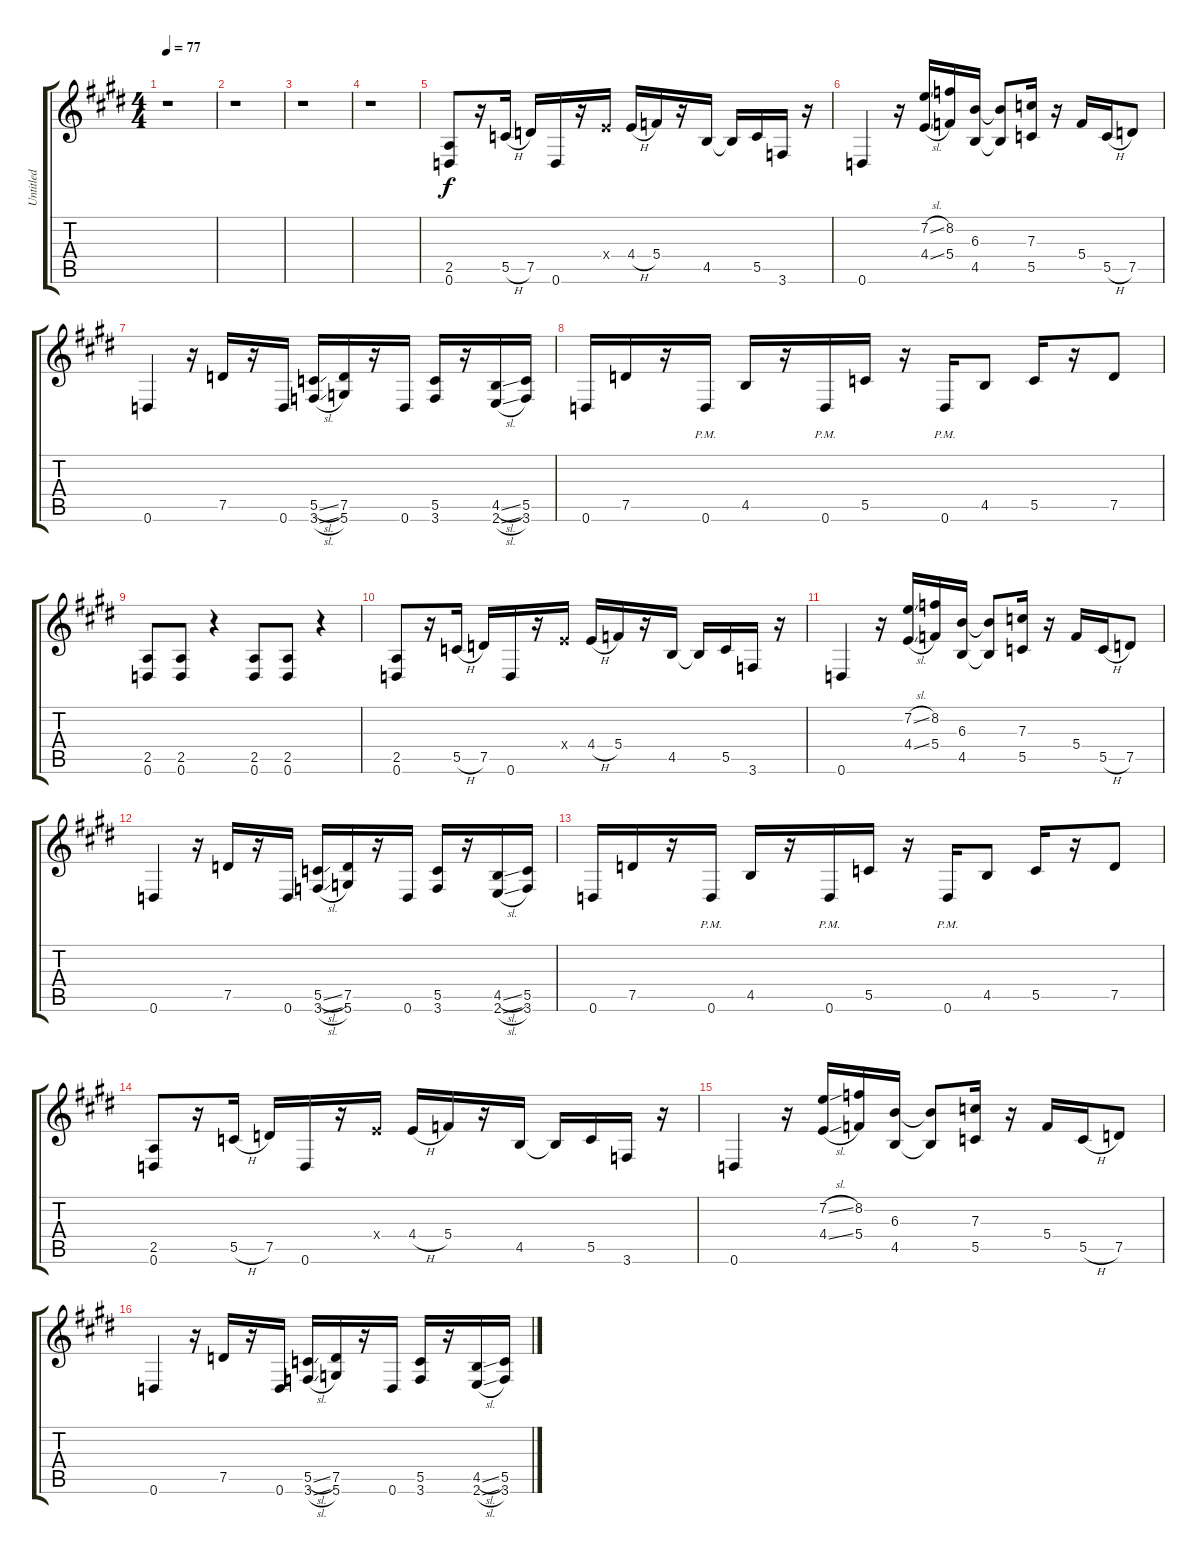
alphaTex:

\track ("Untitled" "Untitled") {instrument overdrivenguitar}
\staff {score tabs}
\tuning (D4 A3 F3 C3 G2 D2) {hide}
\ts (4 4)
\tempo 77
\clef g2
\ks e
r.1{dy f instrument overdrivenguitar} |
\ks c#minor
r.1 |
r.1 |
\ks e
r.1 |
\ks c#minor
(2.5 0.6).8 r.16 5.5{h}.16 7.5.16 0.6.16 r.16 4.4{x}.16 4.4{h}.16 5.4.16 r.16 4.5.16 4.5{t}.16 5.5.16 3.6.16 r.16 |
0.6.4 r.16 (7.2{sl} 4.4{sl}).16 (8.2 5.4).16 (6.3 4.5).16 (6.3{t} 4.5{t}).8 (7.3 5.5).16 r.16 5.4.16 5.5{h}.16 7.5.8 |
\ks e
0.6.4 r.16 7.5.16 r.16 0.6.16 (5.5{sl} 3.6{sl}).16 (7.5 5.6).16 r.16 0.6.16 (5.5 3.6).16 r.16 (4.5{sl} 2.6{sl}).16 (5.5 3.6).16 |
\ks c#minor
0.6.16 7.5.16 r.16 0.6{pm}.16 4.5.16 r.16 0.6{pm}.16 5.5.16 r.16 0.6{pm}.16 4.5.8 5.5.16 r.16 7.5.8 |
(2.5 0.6).8 (2.5 0.6).8 r.4 (2.5 0.6).8 (2.5 0.6).8 r.4 |
\ks e
(2.5 0.6).8 r.16 5.5{h}.16 7.5.16 0.6.16 r.16 4.4{x}.16 4.4{h}.16 5.4.16 r.16 4.5.16 4.5{t}.16 5.5.16 3.6.16 r.16 |
\ks c#minor
0.6.4 r.16 (7.2{sl} 4.4{sl}).16 (8.2 5.4).16 (6.3 4.5).16 (6.3{t} 4.5{t}).8 (7.3 5.5).16 r.16 5.4.16 5.5{h}.16 7.5.8 |
0.6.4 r.16 7.5.16 r.16 0.6.16 (5.5{sl} 3.6{sl}).16 (7.5 5.6).16 r.16 0.6.16 (5.5 3.6).16 r.16 (4.5{sl} 2.6{sl}).16 (5.5 3.6).16 |
\ks e
0.6.16 7.5.16 r.16 0.6{pm}.16 4.5.16 r.16 0.6{pm}.16 5.5.16 r.16 0.6{pm}.16 4.5.8 5.5.16 r.16 7.5.8 |
\ks c#minor
(2.5 0.6).8 r.16 5.5{h}.16 7.5.16 0.6.16 r.16 4.4{x}.16 4.4{h}.16 5.4.16 r.16 4.5.16 4.5{t}.16 5.5.16 3.6.16 r.16 |
0.6.4 r.16 (7.2{sl} 4.4{sl}).16 (8.2 5.4).16 (6.3 4.5).16 (6.3{t} 4.5{t}).8 (7.3 5.5).16 r.16 5.4.16 5.5{h}.16 7.5.8 |
\ks e
0.6.4 r.16 7.5.16 r.16 0.6.16 (5.5{sl} 3.6{sl}).16 (7.5 5.6).16 r.16 0.6.16 (5.5 3.6).16 r.16 (4.5{sl} 2.6{sl}).16 (5.5 3.6).16
